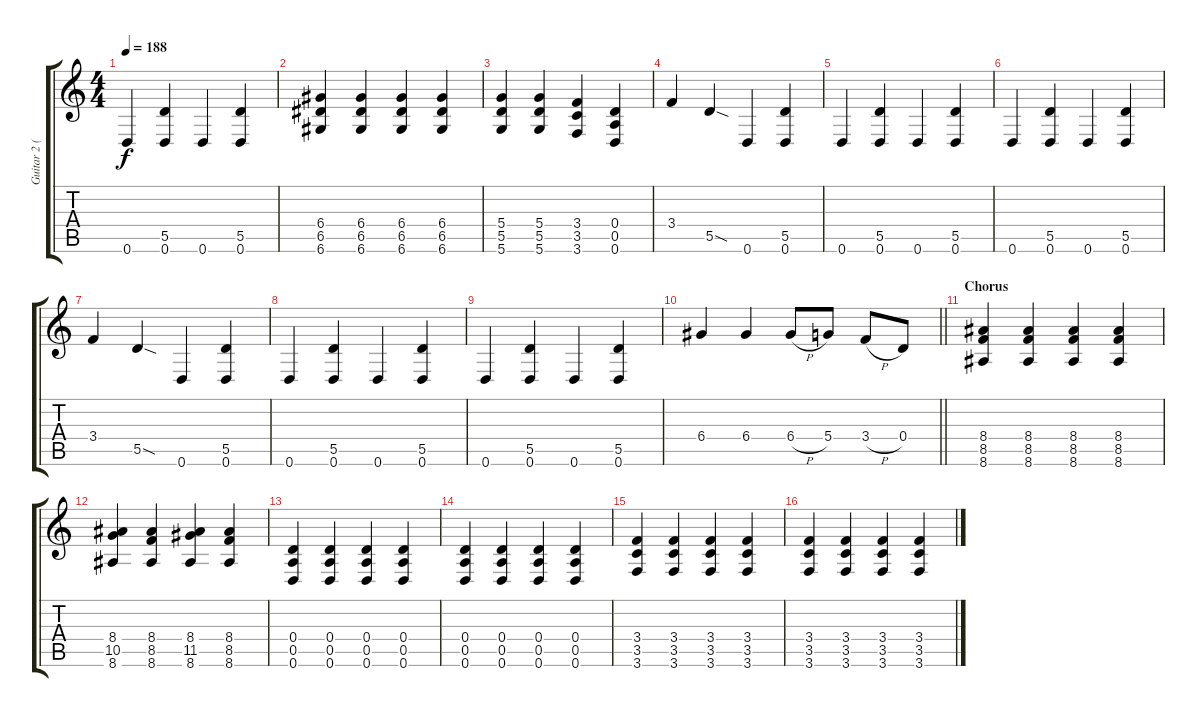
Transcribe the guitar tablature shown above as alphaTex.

\track ("Guitar 2 (ATTENTION!!!)" "Guitar 2 (") {instrument distortionguitar}
\staff {score tabs}
\tuning (E4 B3 G3 D3 A2 D2) {hide}
\ts (4 4)
\tempo 188
\clef g2
\ks c
0.6.4{dy f} (5.5 0.6).4 0.6.4 (5.5 0.6).4 |
(6.4 6.5 6.6).4 (6.4 6.5 6.6).4 (6.4 6.5 6.6).4 (6.4 6.5 6.6).4 |
(5.4 5.5 5.6).4 (5.4 5.5 5.6).4 (3.4 3.5 3.6).4 (0.4 0.5 0.6).4 |
3.4.4 5.5{sod}.4 0.6.4 (5.5 0.6).4 |
0.6.4 (5.5 0.6).4 0.6.4 (5.5 0.6).4 |
0.6.4 (5.5 0.6).4 0.6.4 (5.5 0.6).4 |
3.4.4 5.5{sod}.4 0.6.4 (5.5 0.6).4 |
0.6.4 (5.5 0.6).4 0.6.4 (5.5 0.6).4 |
0.6.4 (5.5 0.6).4 0.6.4 (5.5 0.6).4 |
\barLineRight lightlight
6.4.4 6.4.4 6.4{h}.8 5.4.8 3.4{h}.8 0.4.8 |
\section ("" "Chorus")
(8.4 8.5 8.6).4 (8.4 8.5 8.6).4 (8.4 8.5 8.6).4 (8.4 8.5 8.6).4 |
(8.4 10.5 8.6).4 (8.4 8.5 8.6).4 (8.4 11.5 8.6).4 (8.4 8.5 8.6).4 |
(0.4 0.5 0.6).4 (0.4 0.5 0.6).4 (0.4 0.5 0.6).4 (0.4 0.5 0.6).4 |
(0.4 0.5 0.6).4 (0.4 0.5 0.6).4 (0.4 0.5 0.6).4 (0.4 0.5 0.6).4 |
(3.4 3.5 3.6).4 (3.4 3.5 3.6).4 (3.4 3.5 3.6).4 (3.4 3.5 3.6).4 |
(3.4 3.5 3.6).4 (3.4 3.5 3.6).4 (3.4 3.5 3.6).4 (3.4 3.5 3.6).4
